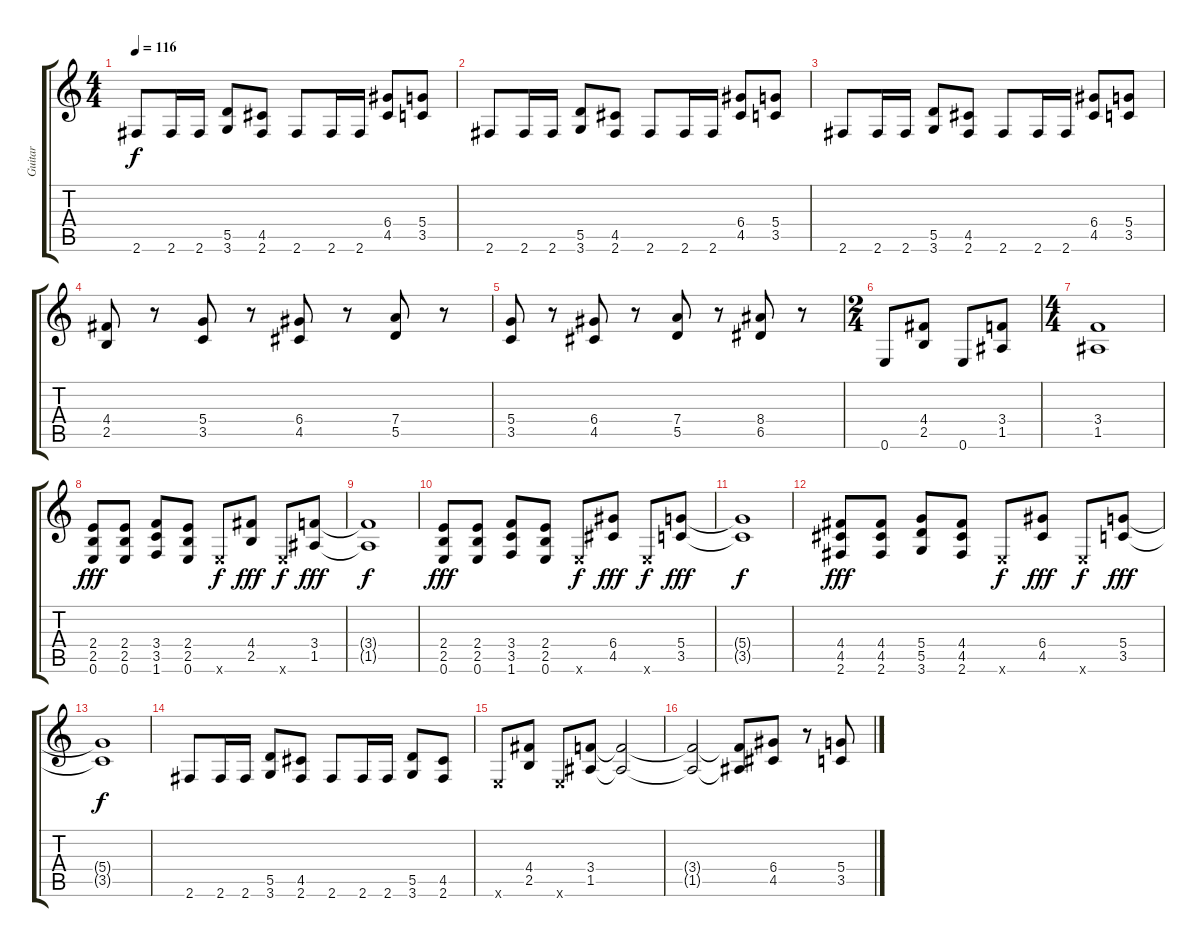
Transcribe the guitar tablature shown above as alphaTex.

\track ("Guitar" "Guitar") {instrument distortionguitar}
\staff {score tabs}
\tuning (E4 B3 G3 D3 A2 E2) {hide}
\ts (4 4)
\tempo 116
\clef g2
\ks c
2.6.8{dy f} 2.6.16 2.6.16 (5.5 3.6).8 (4.5 2.6).8 2.6.8 2.6.16 2.6.16 (6.4 4.5).8 (5.4 3.5).8 |
2.6.8 2.6.16 2.6.16 (5.5 3.6).8 (4.5 2.6).8 2.6.8 2.6.16 2.6.16 (6.4 4.5).8 (5.4 3.5).8 |
2.6.8 2.6.16 2.6.16 (5.5 3.6).8 (4.5 2.6).8 2.6.8 2.6.16 2.6.16 (6.4 4.5).8 (5.4 3.5).8 |
(4.4 2.5).8 r.8 (5.4 3.5).8 r.8 (6.4 4.5).8 r.8 (7.4 5.5).8 r.8 |
(5.4 3.5).8 r.8 (6.4 4.5).8 r.8 (7.4 5.5).8 r.8 (8.4 6.5).8 r.8 |
\ts (2 4)
0.6.8 (4.4 2.5).8 0.6.8 (3.4 1.5).8 |
\ts (4 4)
(3.4 1.5).1 |
(2.4 2.5 0.6).8{dy fff} (2.4 2.5 0.6).8 (3.4 3.5 1.6).8 (2.4 2.5 0.6).8 0.6{x}.8{dy f} (4.4 2.5).8{dy fff} 0.6{x}.8{dy f} (3.4 1.5).8{dy fff} |
(3.4{t} 1.5{t}).1{dy f} |
(2.4 2.5 0.6).8{dy fff} (2.4 2.5 0.6).8 (3.4 3.5 1.6).8 (2.4 2.5 0.6).8 0.6{x}.8{dy f} (6.4 4.5).8{dy fff} 0.6{x}.8{dy f} (5.4 3.5).8{dy fff} |
(5.4{t} 3.5{t}).1{dy f} |
(4.4 4.5 2.6).8{dy fff} (4.4 4.5 2.6).8 (5.4 5.5 3.6).8 (4.4 4.5 2.6).8 0.6{x}.8{dy f} (6.4 4.5).8{dy fff} 0.6{x}.8{dy f} (5.4 3.5).8{dy fff} |
(5.4{t} 3.5{t}).1{dy f} |
2.6.8 2.6.16 2.6.16 (5.5 3.6).8 (4.5 2.6).8 2.6.8 2.6.16 2.6.16 (5.5 3.6).8 (4.5 2.6).8 |
0.6{x}.8 (4.4 2.5).8 0.6{x}.8 (3.4 1.5).8 (3.4{t} 1.5{t}).2 |
(3.4{t} 1.5{t}).2 (3.4{t} 1.5{t}).8 (6.4 4.5).8 r.8 (5.4 3.5).8
